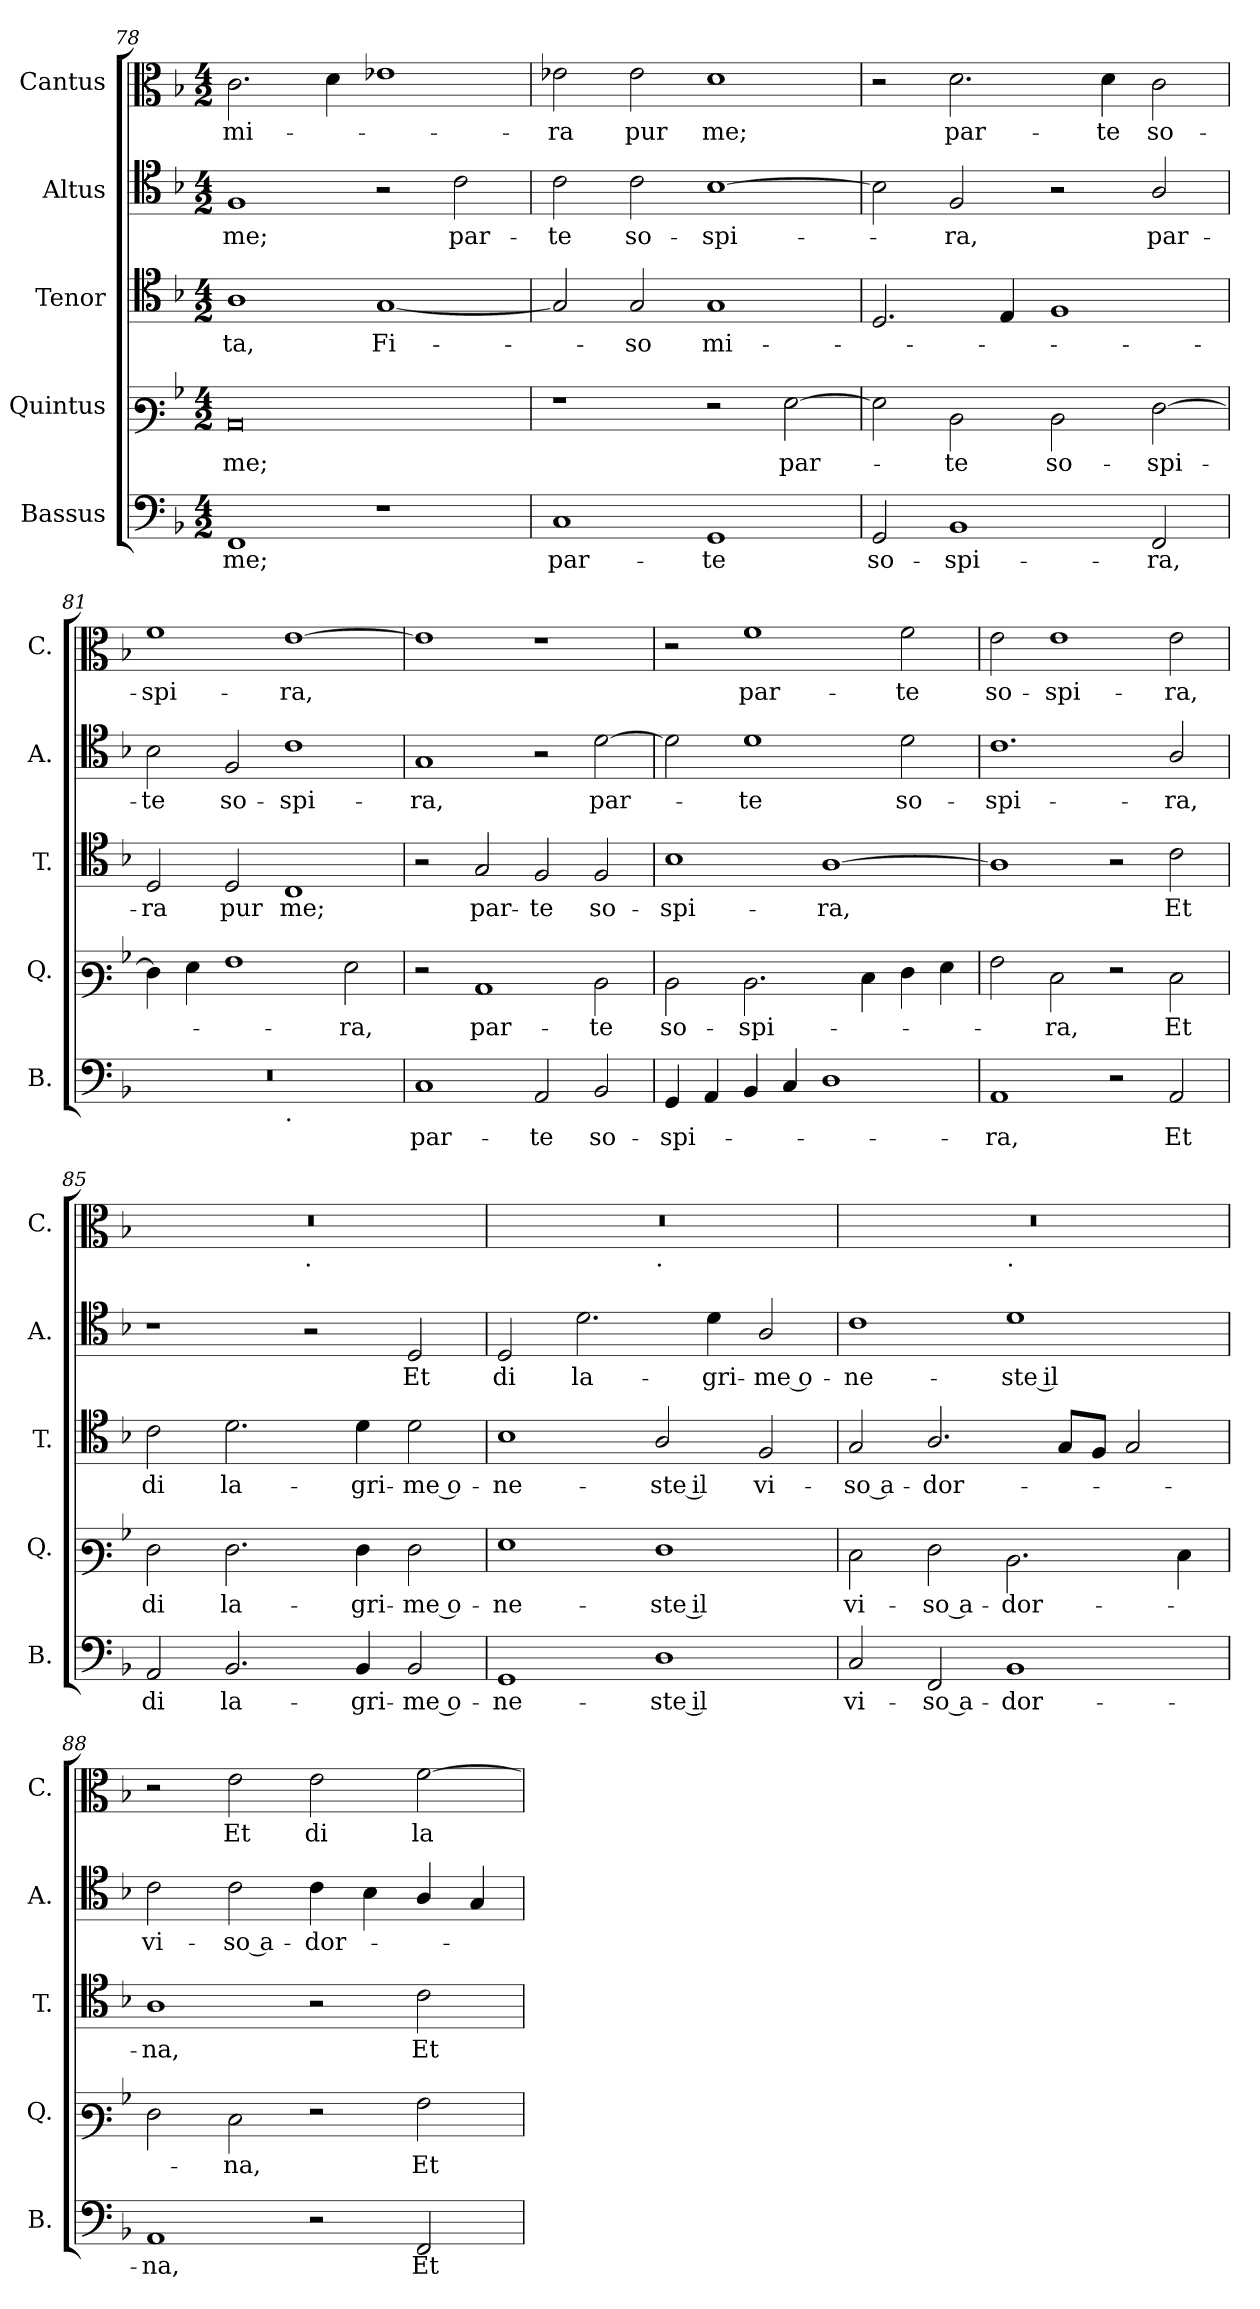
**kern	**text	**kern	**text	**kern	**text	**kern	**text	**kern	**text
*part5	*part5	*part4	*part4	*part3	*part3	*part2	*part2	*part1	*part1
*staff5	*staff5	*staff4	*staff4	*staff3	*staff3	*staff2	*staff2	*staff1	*staff1
*I"Bassus	*	*I"Quintus	*	*I"Tenor	*	*I"Altus	*	*I"Cantus	*
*I'B.	*	*I'Q.	*	*I'T.	*	*I'A.	*	*I'C.	*
*clefF4	*	*clefF3	*	*clefC4	*	*clefC4	*	*clefC3	*
*k[b-]	*	*k[b-]	*	*k[b-]	*	*k[b-]	*	*k[b-]	*
*M4/2	*	*M4/2	*	*M4/2	*	*M4/2	*	*M4/2	*
=78	=78	=78	=78	=78	=78	=78	=78	=78	=78
!	!LO:LY:b	!	!LO:LY:b	!	!LO:LY:b	!	!LO:LY:b	!	!LO:LY:b
1FF	me;	0C	me;	1A	-ta,	1F	me;	2.c\	mi-
.	.	.	.	.	.	.	.	4d\	.
!	!	!	!	!	!LO:LY:b	!	!	!	!
1r	.	.	.	[1G	Fi-	2r	.	1e-X	.
!	!	!	!	!	!	!	!LO:LY:b	!	!
.	.	.	.	.	.	2c\	par-	.	.
=79	=79	=79	=79	=79	=79	=79	=79	=79	=79
!	!LO:LY:b	!	!	!	!	!	!LO:LY:b	!	!LO:LY:b
1C	par-	1r	.	2G/]	.	2c\	-te	2e-X\	-ra
!	!	!	!	!	!LO:LY:b	!	!LO:LY:b	!	!LO:LY:b
.	.	.	.	2G/	-so	2c\	so-	2e-\	pur
!	!LO:LY:b	!	!	!	!LO:LY:b	!	!LO:LY:b	!	!LO:LY:b
1GG	-te	2r	.	1G	mi-	[1B-	-spi-	1d	me;
!	!	!	!LO:LY:b	!	!	!	!	!	!
.	.	[2G\	par-	.	.	.	.	.	.
=80	=80	=80	=80	=80	=80	=80	=80	=80	=80
!	!LO:LY:b	!	!	!	!	!	!	!	!
2GG/	so-	2G\]	.	2.D/	.	2B-\]	.	2r	.
!	!LO:LY:b	!	!LO:LY:b	!	!	!	!LO:LY:b	!	!LO:LY:b
1BB-	-spi-	2D\	-te	.	.	2F/	-ra,	2.d\	par-
.	.	.	.	4E/	.	.	.	.	.
!	!	!	!LO:LY:b	!	!	!	!	!	!
.	.	2D\	so-	1F	.	2r	.	.	.
!	!	!	!	!	!	!	!	!	!LO:LY:b
.	.	.	.	.	.	.	.	4d\	-te
!	!LO:LY:b	!	!LO:LY:b	!	!	!	!LO:LY:b	!	!LO:LY:b
2FF/	-ra,	[2F\	-spi-	.	.	2A/	par-	2c\	so-
=81	=81	=81	=81	=81	=81	=81	=81	=81	=81
!	!	!	!	!	!LO:LY:b	!	!LO:LY:b	!	!LO:LY:b
*^	*	*	*	*	*	*	*	*	*
0r	1ryy	.	4F\]	.	2D/	-ra	2B-\	-te	1f	-spi-
.	.	.	4G\	.	.	.	.	.	.	.
!	!	!	!	!	!	!LO:LY:b	!	!LO:LY:b	!	!
.	.	.	1A	.	2D/	pur	2F/	so-	.	.
!	!LO:TX:b:t=.	!	!	!	!	!	!	!	!	!
!	!	!	!	!	!	!LO:LY:b	!	!LO:LY:b	!	!LO:LY:b
.	1ryy	.	.	.	1C	me;	1c	-spi-	[1e	-ra,
!	!	!	!	!LO:LY:b	!	!	!	!	!	!
.	.	.	2G\	-ra,	.	.	.	.	.	.
!!LO:PB:g=z
=82	=82	=82	=82	=82	=82	=82	=82	=82	=82	=82
!	!	!LO:LY:b	!	!	!	!	!	!LO:LY:b	!	!
*v	*v	*	*	*	*	*	*	*	*	*
1C	par-	2r	.	2r	.	1G	-ra,	1e]	.
!	!	!	!LO:LY:b	!	!LO:LY:b	!	!	!	!
.	.	1C	par-	2G/	par-	.	.	.	.
!	!LO:LY:b	!	!	!	!LO:LY:b	!	!	!	!
2AA/	-te	.	.	2F/	-te	2r	.	1r	.
!	!LO:LY:b	!	!LO:LY:b	!	!LO:LY:b	!	!LO:LY:b	!	!
2BB-/	so-	2D\	-te	2F/	so-	[2d\	par-	.	.
=83	=83	=83	=83	=83	=83	=83	=83	=83	=83
!	!LO:LY:b	!	!LO:LY:b	!	!LO:LY:b	!	!	!	!
4GG/	-spi-	2D\	so-	1B-	-spi-	2d\]	.	2r	.
4AA/	.	.	.	.	.	.	.	.	.
!	!	!	!LO:LY:b	!	!	!	!LO:LY:b	!	!LO:LY:b
4BB-/	.	2.D\	-spi-	.	.	1d	-te	1f	par-
4C/	.	.	.	.	.	.	.	.	.
!	!	!	!	!	!LO:LY:b	!	!	!	!
1D	.	.	.	[1A	-ra,	.	.	.	.
.	.	4E\	.	.	.	.	.	.	.
!	!	!	!	!	!	!	!LO:LY:b	!	!LO:LY:b
.	.	4F\	.	.	.	2d\	so-	2f\	-te
.	.	4G\	.	.	.	.	.	.	.
=84	=84	=84	=84	=84	=84	=84	=84	=84	=84
!	!LO:LY:b	!	!	!	!	!	!LO:LY:b	!	!LO:LY:b
1AA	-ra,	2A\	.	1A]	.	1.c	-spi-	2e\	so-
!	!	!	!LO:LY:b	!	!	!	!	!	!LO:LY:b
.	.	2E\	-ra,	.	.	.	.	1e	-spi-
2r	.	2r	.	2r	.	.	.	.	.
!	!LO:LY:b	!	!LO:LY:b	!	!LO:LY:b	!	!LO:LY:b	!	!LO:LY:b
2AA/	Et	2E\	Et	2c\	Et	2A/	-ra,	2e\	-ra,
=85	=85	=85	=85	=85	=85	=85	=85	=85	=85
!	!LO:LY:b	!	!LO:LY:b	!	!LO:LY:b	!	!	!	!
*	*	*	*	*	*	*	*	*^	*
2AA/	di	2F\	di	2c\	di	1r	.	0r	1ryy	.
!	!LO:LY:b	!	!LO:LY:b	!	!LO:LY:b	!	!	!	!	!
2.BB-/	la-	2.F\	la-	2.d\	la-	.	.	.	.	.
!	!	!	!	!	!	!	!	!	!LO:TX:b:t=.	!
.	.	.	.	.	.	2r	.	.	1ryy	.
!	!LO:LY:b	!	!LO:LY:b	!	!LO:LY:b	!	!	!	!	!
4BB-/	-gri-	4F\	-gri-	4d\	-gri-	.	.	.	.	.
!	!LO:LY:b	!	!LO:LY:b	!	!LO:LY:b	!	!LO:LY:b	!	!	!
2BB-/	-me o-	2F\	-me o-	2d\	-me o-	2D/	Et	.	.	.
=86	=86	=86	=86	=86	=86	=86	=86	=86	=86	=86
!	!LO:LY:b	!	!LO:LY:b	!	!LO:LY:b	!	!LO:LY:b	!	!	!
1GG	-ne-	1G	-ne-	1B-	-ne-	2D/	di	0r	1ryy	.
!	!	!	!	!	!	!	!LO:LY:b	!	!	!
.	.	.	.	.	.	2.d\	la-	.	.	.
!	!	!	!	!	!	!	!	!	!LO:TX:b:t=.	!
!	!LO:LY:b	!	!LO:LY:b	!	!LO:LY:b	!	!	!	!	!
1D	-ste il	1F	-ste il	2A/	-ste il	.	.	.	1ryy	.
!	!	!	!	!	!	!	!LO:LY:b	!	!	!
.	.	.	.	.	.	4d\	-gri-	.	.	.
!	!	!	!	!	!LO:LY:b	!	!LO:LY:b	!	!	!
.	.	.	.	2F/	vi-	2A/	-me o-	.	.	.
=87	=87	=87	=87	=87	=87	=87	=87	=87	=87	=87
!	!LO:LY:b	!	!LO:LY:b	!	!LO:LY:b	!	!LO:LY:b	!	!	!
2C/	vi-	2E\	vi-	2G/	-so a-	1c	-ne-	0r	1ryy	.
!	!LO:LY:b	!	!LO:LY:b	!	!LO:LY:b	!	!	!	!	!
2FF/	-so a-	2F\	-so a-	2.A/	-dor-	.	.	.	.	.
!	!	!	!	!	!	!	!	!	!LO:TX:b:t=.	!
!	!LO:LY:b	!	!LO:LY:b	!	!	!	!LO:LY:b	!	!	!
1BB-	-dor-	2.D\	-dor-	.	.	1d	-ste il	.	1ryy	.
.	.	.	.	8G/L	.	.	.	.	.	.
.	.	.	.	8F/J	.	.	.	.	.	.
.	.	.	.	2G/	.	.	.	.	.	.
.	.	4E\	.	.	.	.	.	.	.	.
!!LO:LB:g=z
=88	=88	=88	=88	=88	=88	=88	=88	=88	=88	=88
!	!LO:LY:b	!	!	!	!LO:LY:b	!	!LO:LY:b	!	!	!
*	*	*	*	*	*	*	*	*v	*v	*
1AA	-na,	2F\	.	1A	-na,	2c\	vi-	2r	.
!	!	!	!LO:LY:b	!	!	!	!LO:LY:b	!	!LO:LY:b
.	.	2E\	-na,	.	.	2c\	-so a-	2e\	Et
!	!	!	!	!	!	!	!LO:LY:b	!	!LO:LY:b
2r	.	2r	.	2r	.	4c\	-dor-	2e\	di
.	.	.	.	.	.	4B-\	.	.	.
!	!LO:LY:b	!	!LO:LY:b	!	!LO:LY:b	!	!	!	!LO:LY:b
2FF/	Et	2A\	Et	2c\	Et	4A/	.	[2f\	la-
.	.	.	.	.	.	4G/	.	.	.
=	=	=	=	=	=	=	=	=	=
*-	*-	*-	*-	*-	*-	*-	*-	*-	*-
